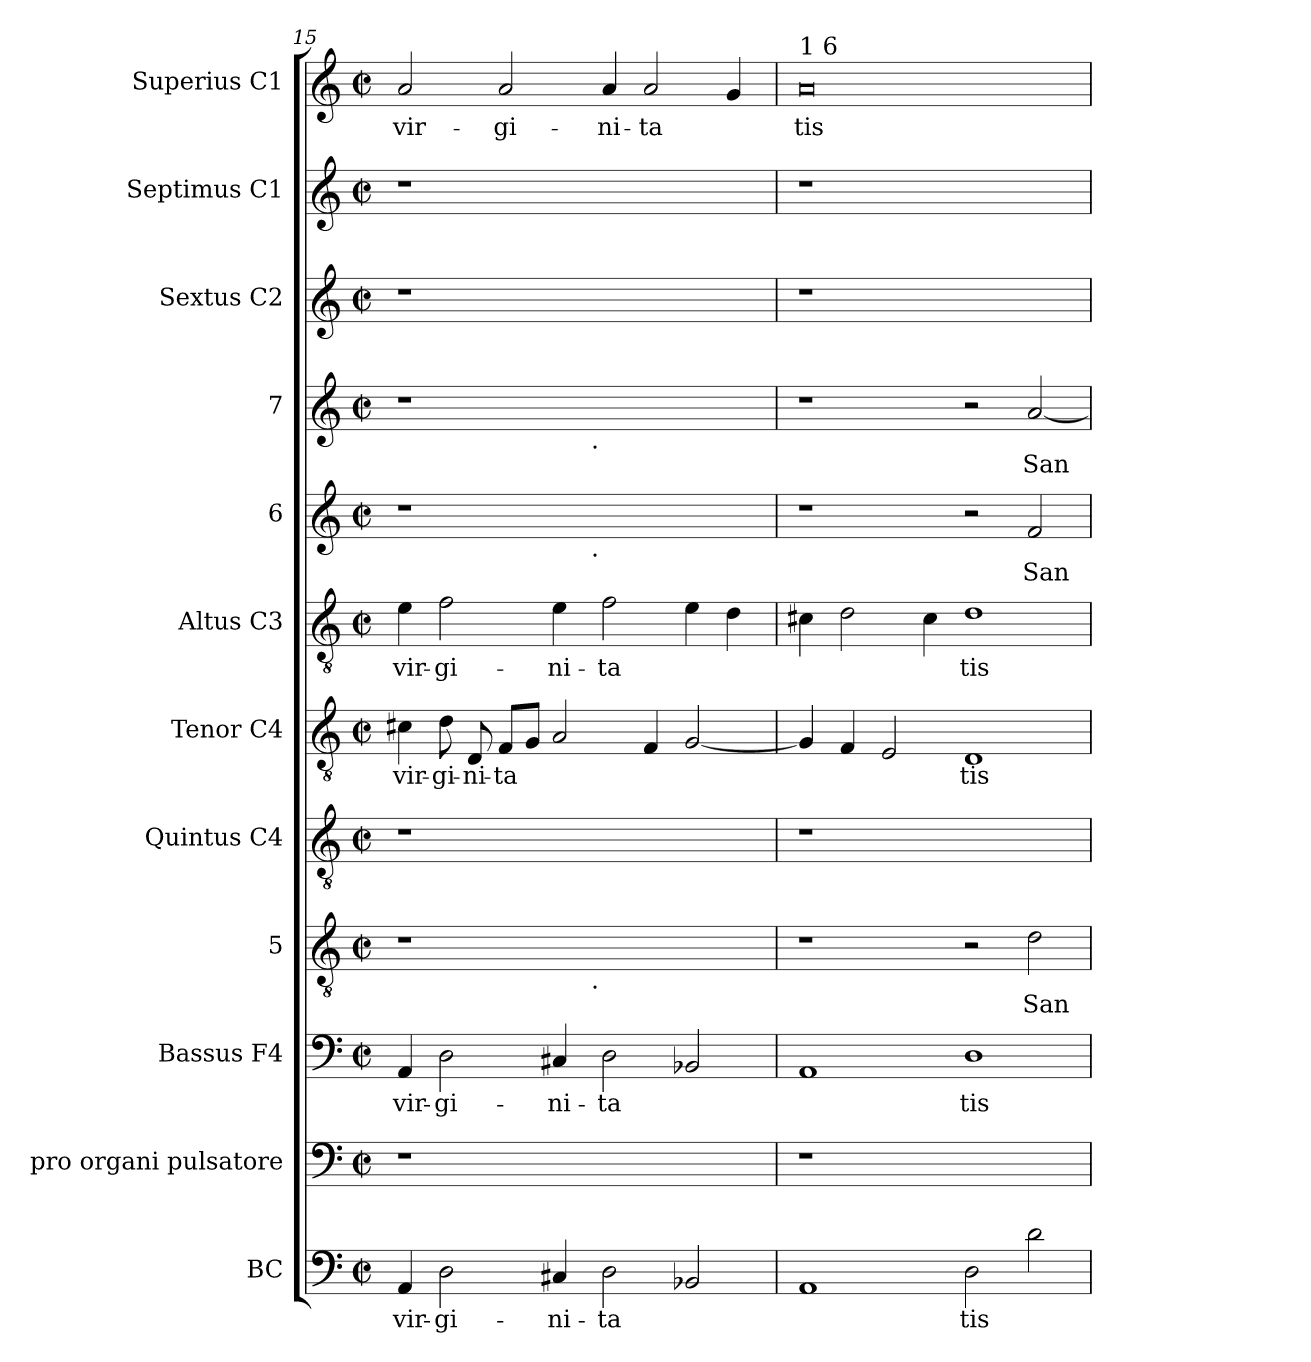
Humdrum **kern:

**kern	**text	**kern	**kern	**text	**kern	**text	**kern	**kern	**text	**kern	**text	**kern	**text	**kern	**text	**kern	**kern	**kern	**text
*part12	*part12	*part11	*part10	*part10	*part9	*part9	*part8	*part7	*part7	*part6	*part6	*part5	*part5	*part4	*part4	*part3	*part2	*part1	*part1
*staff12	*staff12	*staff11	*staff10	*staff10	*staff9	*staff9	*staff8	*staff7	*staff7	*staff6	*staff6	*staff5	*staff5	*staff4	*staff4	*staff3	*staff2	*staff1	*staff1
*I"BC	*	*I"pro organi  pulsatore	*I"Bassus  F4	*	*I"5	*	*I"Quintus  C4	*I"Tenor  C4	*	*I"Altus  C3	*	*I"6	*	*I"7	*	*I"Sextus  C2	*I"Septimus  C1	*I"Superius  C1	*
*I'BC	*	*	*I'B	*	*	*	*	*I'T	*	*I'A	*	*	*	*	*	*	*	*I'S	*
*clefF4	*	*clefF4	*clefF4	*	*clefGv2	*	*clefGv2	*clefGv2	*	*clefGv2	*	*clefG2	*	*clefG2	*	*clefG2	*clefG2	*clefG2	*
*k[]	*	*k[]	*k[]	*	*k[]	*	*k[]	*k[]	*	*k[]	*	*k[]	*	*k[]	*	*k[]	*k[]	*k[]	*
*C:	*	*C:	*C:	*	*C:	*	*C:	*C:	*	*C:	*	*C:	*	*C:	*	*C:	*C:	*C:	*
*M2/2	*	*M2/2	*M2/2	*	*M2/2	*	*M2/2	*M2/2	*	*M2/2	*	*M2/2	*	*M2/2	*	*M2/2	*M2/2	*M2/2	*
*met(c|)	*	*met(c|)	*met(c|)	*	*met(c|)	*	*met(c|)	*met(c|)	*	*met(c|)	*	*met(c|)	*	*met(c|)	*	*met(c|)	*met(c|)	*met(c|)	*
=15	=15	=15	=15	=15	=15	=15	=15	=15	=15	=15	=15	=15	=15	=15	=15	=15	=15	=15	=15
!	!LO:LY:a:cj	!	!	!LO:LY:b:cj	!	!	!	!	!LO:LY:b:cj	!	!LO:LY:b:cj	!	!	!	!	!	!	!	!LO:LY:b:cj
*	*	*	*	*	*^	*	*	*	*	*	*	*^	*	*^	*	*	*	*	*
4AA/	vir-	1r	4AA/	vir-	1r	2ryy	.	1r	4c#X\	vir-	4e\	vir-	1r	2ryy	.	1r	2ryy	.	1r	1r	2a/	vir-
!	!LO:LY:a:cj	!	!	!LO:LY:b:cj	!	!	!	!	!	!LO:LY:b:cj	!	!LO:LY:b:cj	!	!	!	!	!	!	!	!	!	!
2D\	-gi-	.	2D\	-gi-	.	.	.	.	8d\	-gi-	2f\	-gi-	.	.	.	.	.	.	.	.	.	.
!	!	!	!	!	!	!	!	!	!	!LO:LY:b:cj	!	!	!	!	!	!	!	!	!	!	!	!
.	.	.	.	.	.	.	.	.	8D/	-ni-	.	.	.	.	.	.	.	.	.	.	.	.
!	!	!	!	!	!	!	!	!	!	!LO:LY:b:cj	!	!	!	!	!	!	!	!	!	!	!	!LO:LY:b:cj
.	.	.	.	.	.	4...ryy	.	.	8F/L	-ta-	.	.	.	4...ryy	.	.	4...ryy	.	.	.	2a/	-gi-
!	!	!	!	!	!	!	!	!	!	!LO:LY:b:cj	!	!	!	!	!	!	!	!	!	!	!	!
.	.	.	.	.	.	.	.	.	8G/J	--	.	.	.	.	.	.	.	.	.	.	.	.
!	!LO:LY:a:cj	!	!	!LO:LY:b:cj	!	!	!	!	!	!LO:LY:b:cj	!	!LO:LY:b:cj	!	!	!	!	!	!	!	!	!	!
4C#X/	-ni-	.	4C#X/	-ni-	.	.	.	.	2A/	--	4e\	-ni-	.	.	.	.	.	.	.	.	.	.
!	!	!	!	!	!	!	!	!	!	!	!	!	!	!	!	!	!LO:TX:b:t=.	!	!	!	!	!
!	!	!	!	!	!	!	!	!	!	!	!	!	!	!LO:TX:b:t=.	!	!	!	!	!	!	!	!
!	!	!	!	!	!	!LO:TX:b:t=.	!	!	!	!	!	!	!	!	!	!	!	!	!	!	!	!
.	.	.	.	.	.	1ryy	.	.	.	.	.	.	.	1ryy	.	.	1ryy	.	.	.	.	.
!	!LO:LY:a:cj	!	!	!LO:LY:b:cj	!	!	!	!	!	!	!	!LO:LY:b:cj	!	!	!	!	!	!	!	!	!	!LO:LY:b:cj
2D\	-ta-	1ryy	2D\	-ta-	1ryy	.	.	1ryy	.	.	2f\	-ta-	1ryy	.	.	1ryy	.	.	1ryy	1ryy	4a/	-ni-
!	!	!	!	!	!	!	!	!	!	!LO:LY:b:cj	!	!	!	!	!	!	!	!	!	!	!	!LO:LY:b:cj
.	.	.	.	.	.	.	.	.	4F/	--	.	.	.	.	.	.	.	.	.	.	2a/	-ta-
!	!LO:LY:a:cj	!	!	!LO:LY:b:cj	!	!	!	!	!	!LO:LY:b:cj	!	!LO:LY:b:cj	!	!	!	!	!	!	!	!	!	!
2BB-X/	--	.	2BB-X/	--	.	.	.	.	[<2G/	--	4e\	--	.	.	.	.	.	.	.	.	.	.
!	!	!	!	!	!	!	!	!	!	!	!	!LO:LY:b:cj	!	!	!	!	!	!	!	!	!	!LO:LY:b:cj
.	.	.	.	.	.	.	.	.	.	.	4d\	--	.	.	.	.	.	.	.	.	4g/	--
.	.	.	.	.	.	32ryy	.	.	.	.	.	.	.	32ryy	.	.	32ryy	.	.	.	.	.
!!LO:PB:g=z
=16	=16	=16	=16	=16	=16	=16	=16	=16	=16	=16	=16	=16	=16	=16	=16	=16	=16	=16	=16	=16	=16	=16
!	!	!	!	!	!	!	!	!	!	!	!	!	!	!	!	!	!	!	!	!	!LO:TX:a:t=1 6	!
!	!LO:LY:a:cj	!	!	!LO:LY:b:cj	!	!	!	!	!	!LO:LY:b:cj	!	!LO:LY:b:cj	!	!	!	!	!	!	!	!	!	!LO:LY:b:cj
*	*	*	*	*	*	*	*	*	*	*	*	*	*v	*v	*	*	*	*	*	*	*	*
*	*	*	*	*	*v	*v	*	*	*	*	*	*	*	*	*v	*v	*	*	*	*	*
1AA	--	1r	1AA	--	1r	.	1r	4G/]	--	4c#X\	--	1r	.	1r	.	1r	1r	0a	-tis
!	!	!	!	!	!	!	!	!	!LO:LY:b:cj	!	!LO:LY:b:cj	!	!	!	!	!	!	!	!
.	.	.	.	.	.	.	.	4F/	--	2d\	--	.	.	.	.	.	.	.	.
!	!	!	!	!	!	!	!	!	!LO:LY:b:cj	!	!	!	!	!	!	!	!	!	!
.	.	.	.	.	.	.	.	2E/	--	.	.	.	.	.	.	.	.	.	.
!	!	!	!	!	!	!	!	!	!	!	!LO:LY:b:cj	!	!	!	!	!	!	!	!
.	.	.	.	.	.	.	.	.	.	4c#\	--	.	.	.	.	.	.	.	.
!	!LO:LY:a:cj	!	!	!LO:LY:b:cj	!	!	!	!	!LO:LY:b:cj	!	!LO:LY:b:cj	!	!	!	!	!	!	!	!
2D\	-tis	1ryy	1D	-tis	2r	.	1ryy	1D	-tis	1d	-tis	2r	.	2r	.	1ryy	1ryy	.	.
!	!LO:LY:a:cj	!	!	!	!	!LO:LY:b:cj	!	!	!	!	!	!	!LO:LY:b:cj	!	!LO:LY:b:cj	!	!	!	!
2d\	.	.	.	.	2d\	San-	.	.	.	.	.	2f/	San-	[<2a/	San-	.	.	.	.
=	=	=	=	=	=	=	=	=	=	=	=	=	=	=	=	=	=	=	=
*-	*-	*-	*-	*-	*-	*-	*-	*-	*-	*-	*-	*-	*-	*-	*-	*-	*-	*-	*-
